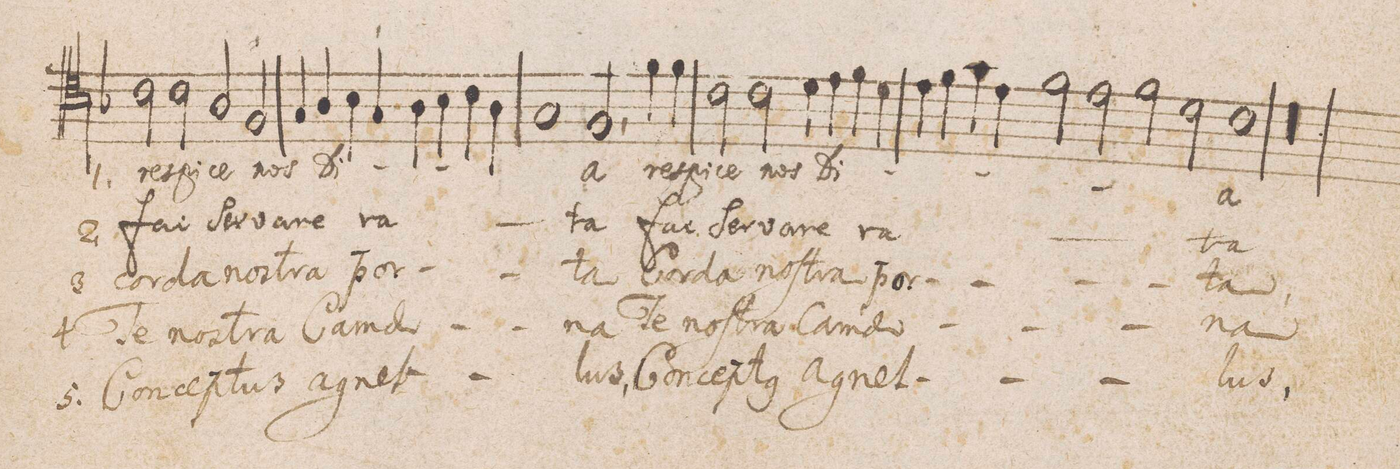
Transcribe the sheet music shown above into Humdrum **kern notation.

**kern	**text	**text	**text	**text	**text
*I"Tenore 2do ad libitum.	*	*	*	*	*
*clefC4	*	*	*	*	*
*k[b-]	*	*	*	*	*
*met(c|)	*	*	*	*	*
*M2/2	*	*	*	*	*
2c\	1. res-	2. fac	3 cor-	4 Te	5. Con-
2c\	-pi-	.	-da	nos-	-cep-
=15-	=15-	=15-	=15-	=15-	=15-
2A/	-ce	ſer-	nos-	-tra	-tus
2F/	nos	-va-	-tra	Ca-	a-
4G/	Di-	-e	por-	-m(a)e-	-gnel-
4A/	.	.	.	.	.
4B-\	.	.	.	.	.
4G/	.	ra-	.	.	.
=16-	=16-	=16-	=16-	=16-	=16-
4A\	.	.	.	.	.
4B-\	.	.	.	.	.
4c\	.	.	.	.	.
4A\	.	.	.	.	.
1G/	.	.	.	.	.
=17-	=17-	=17-	=17-	=17-	=17-
2F,/	-a	-ta	-ta	-na	-lus,
4f\	res-	fax	Cor-	Te	Con-
4f\	-pi-	.	-da	noſ-	-cep-
2c\	-ce	ſerer-	noſ-	-tra	-t(us)
2c\	nos	-va-	-tra	Ca-	a-
=18-	=18-	=18-	=18-	=18-	=18-
4d\	Di-	-re	por-	-m(a)e-	-gnel-
4e\	.	.	.	.	.
4f\	.	.	.	.	.
4d\	.	ra-	.	.	.
4e\	.	.	.	.	.
4f\	.	.	.	.	.
4g\	.	.	.	.	.
4e\	.	.	.	.	.
=19-	=19-	=19-	=19-	=19-	=19-
2f\	.	.	.	.	.
2e\	.	.	.	.	.
2f\	.	.	.	.	.
2d\	.	.	.	.	.
=20-	=20-	=20-	=20-	=20-	=20-
00c\	-a	-ta	-ta,	-na	-lus,
=21-	=21-	=21-	=21-	=21-	=21-
=22-	=22-	=22-	=22-	=22-	=22-
*-	*-	*-	*-	*-	*-
